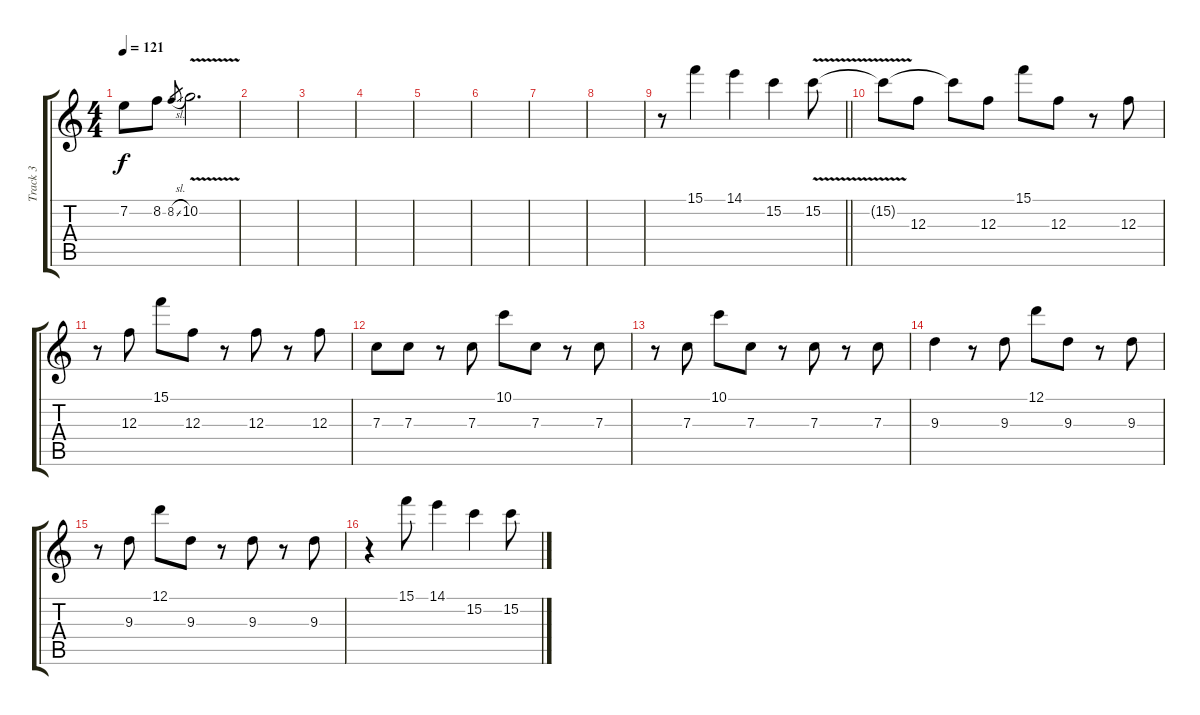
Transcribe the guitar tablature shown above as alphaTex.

\track ("Track 3" "Track 3") {instrument overdrivenguitar}
\staff {score tabs}
\tuning (D4 A3 F3 C3 G2 C2) {hide}
\ts (4 4)
\tempo 121
\clef g2
\ks c
7.2.8{dy f} 8.2.8 8.2{sl}.8{gr} 10.2{v}.2{d} |
|
|
|
|
|
|
|
\barLineRight lightlight
r.8 15.1.4 14.1.4 15.2.4 15.2{v}.8 |
\section ("" "")
15.2{t}.8 12.3.8 15.2{t}.8 12.3.8 15.1.8 12.3.8 r.8 12.3.8 |
r.8 12.3.8 15.1.8 12.3.8 r.8 12.3.8 r.8 12.3.8 |
7.3.8 7.3.8 r.8 7.3.8 10.1.8 7.3.8 r.8 7.3.8 |
r.8 7.3.8 10.1.8 7.3.8 r.8 7.3.8 r.8 7.3.8 |
9.3.4 r.8 9.3.8 12.1.8 9.3.8 r.8 9.3.8 |
r.8 9.3.8 12.1.8 9.3.8 r.8 9.3.8 r.8 9.3.8 |
r.4 15.1.8 14.1.4 15.2.4 15.2.8
